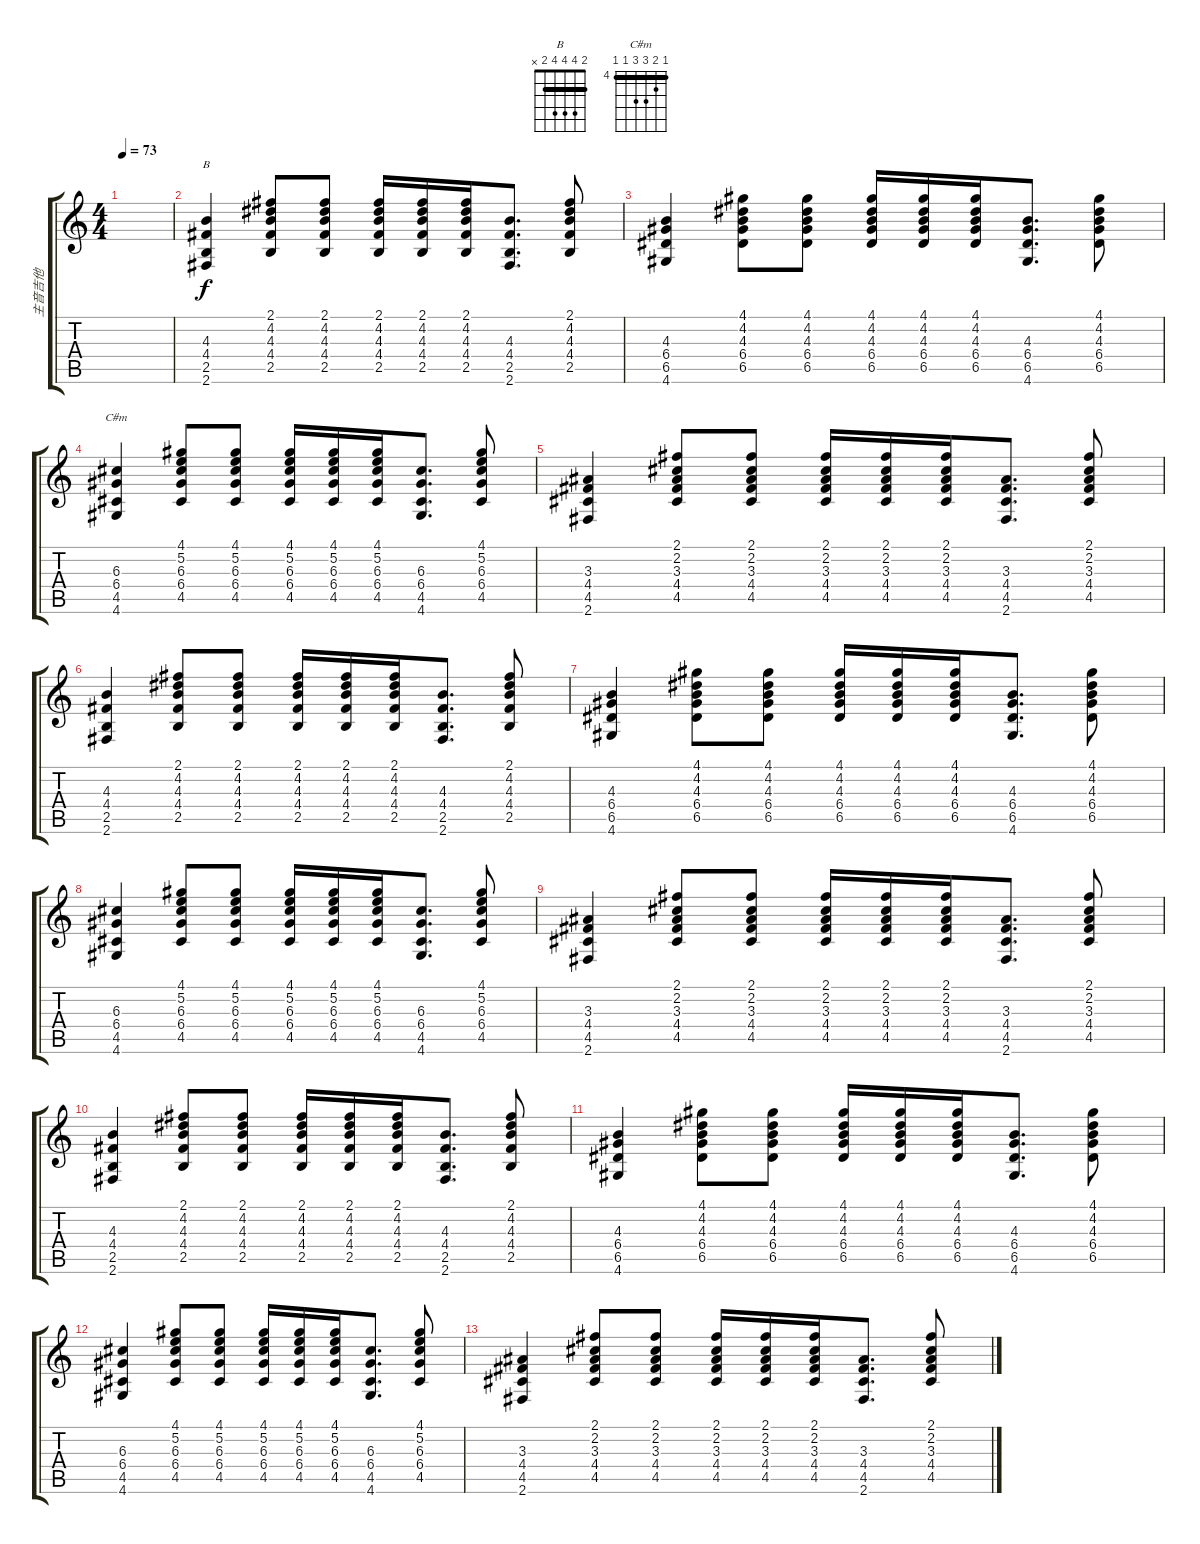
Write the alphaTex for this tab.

\track ("主音吉他" "主音吉他") {instrument acousticguitarsteel}
\staff {score tabs}
\tuning (E4 B3 G3 D3 A2 E2) {hide}
\chord ("B" 2 4 4 4 2 x) {barre 2}
\chord ("C#m" 4 5 6 6 4 4) {firstfret 4 barre 4}
\ts (4 4)
\tempo 73
\clef g2
\ks c
|
(4.3 4.4 2.5 2.6).4{ch "B" volume 5 instrument distortionguitar} (2.1 4.2 4.3 4.4 2.5).8 (2.1 4.2 4.3 4.4 2.5).8 (2.1 4.2 4.3 4.4 2.5).16 (2.1 4.2 4.3 4.4 2.5).16 (2.1 4.2 4.3 4.4 2.5).16 (4.3 4.4 2.5 2.6).8{d} (2.1 4.2 4.3 4.4 2.5).8 |
(4.3 6.4 6.5 4.6).4 (4.1 4.2 4.3 6.4 6.5).8 (4.1 4.2 4.3 6.4 6.5).8 (4.1 4.2 4.3 6.4 6.5).16 (4.1 4.2 4.3 6.4 6.5).16 (4.1 4.2 4.3 6.4 6.5).16 (4.3 6.4 6.5 4.6).8{d} (4.1 4.2 4.3 6.4 6.5).8 |
(6.3 6.4 4.5 4.6).4{ch "C#m"} (4.1 5.2 6.3 6.4 4.5).8 (4.1 5.2 6.3 6.4 4.5).8 (4.1 5.2 6.3 6.4 4.5).16 (4.1 5.2 6.3 6.4 4.5).16 (4.1 5.2 6.3 6.4 4.5).16 (6.3 6.4 4.5 4.6).8{d} (4.1 5.2 6.3 6.4 4.5).8 |
(3.3 4.4 4.5 2.6).4 (2.1 2.2 3.3 4.4 4.5).8 (2.1 2.2 3.3 4.4 4.5).8 (2.1 2.2 3.3 4.4 4.5).16 (2.1 2.2 3.3 4.4 4.5).16 (2.1 2.2 3.3 4.4 4.5).16 (3.3 4.4 4.5 2.6).8{d} (2.1 2.2 3.3 4.4 4.5).8 |
(4.3 4.4 2.5 2.6).4 (2.1 4.2 4.3 4.4 2.5).8 (2.1 4.2 4.3 4.4 2.5).8 (2.1 4.2 4.3 4.4 2.5).16 (2.1 4.2 4.3 4.4 2.5).16 (2.1 4.2 4.3 4.4 2.5).16 (4.3 4.4 2.5 2.6).8{d} (2.1 4.2 4.3 4.4 2.5).8 |
(4.3 6.4 6.5 4.6).4 (4.1 4.2 4.3 6.4 6.5).8 (4.1 4.2 4.3 6.4 6.5).8 (4.1 4.2 4.3 6.4 6.5).16 (4.1 4.2 4.3 6.4 6.5).16 (4.1 4.2 4.3 6.4 6.5).16 (4.3 6.4 6.5 4.6).8{d} (4.1 4.2 4.3 6.4 6.5).8 |
(6.3 6.4 4.5 4.6).4 (4.1 5.2 6.3 6.4 4.5).8 (4.1 5.2 6.3 6.4 4.5).8 (4.1 5.2 6.3 6.4 4.5).16 (4.1 5.2 6.3 6.4 4.5).16 (4.1 5.2 6.3 6.4 4.5).16 (6.3 6.4 4.5 4.6).8{d} (4.1 5.2 6.3 6.4 4.5).8 |
(3.3 4.4 4.5 2.6).4 (2.1 2.2 3.3 4.4 4.5).8 (2.1 2.2 3.3 4.4 4.5).8 (2.1 2.2 3.3 4.4 4.5).16 (2.1 2.2 3.3 4.4 4.5).16 (2.1 2.2 3.3 4.4 4.5).16 (3.3 4.4 4.5 2.6).8{d} (2.1 2.2 3.3 4.4 4.5).8 |
(4.3 4.4 2.5 2.6).4 (2.1 4.2 4.3 4.4 2.5).8 (2.1 4.2 4.3 4.4 2.5).8 (2.1 4.2 4.3 4.4 2.5).16 (2.1 4.2 4.3 4.4 2.5).16 (2.1 4.2 4.3 4.4 2.5).16 (4.3 4.4 2.5 2.6).8{d} (2.1 4.2 4.3 4.4 2.5).8 |
(4.3 6.4 6.5 4.6).4 (4.1 4.2 4.3 6.4 6.5).8 (4.1 4.2 4.3 6.4 6.5).8 (4.1 4.2 4.3 6.4 6.5).16 (4.1 4.2 4.3 6.4 6.5).16 (4.1 4.2 4.3 6.4 6.5).16 (4.3 6.4 6.5 4.6).8{d} (4.1 4.2 4.3 6.4 6.5).8 |
(6.3 6.4 4.5 4.6).4 (4.1 5.2 6.3 6.4 4.5).8 (4.1 5.2 6.3 6.4 4.5).8 (4.1 5.2 6.3 6.4 4.5).16 (4.1 5.2 6.3 6.4 4.5).16 (4.1 5.2 6.3 6.4 4.5).16 (6.3 6.4 4.5 4.6).8{d} (4.1 5.2 6.3 6.4 4.5).8 |
(3.3 4.4 4.5 2.6).4 (2.1 2.2 3.3 4.4 4.5).8 (2.1 2.2 3.3 4.4 4.5).8 (2.1 2.2 3.3 4.4 4.5).16 (2.1 2.2 3.3 4.4 4.5).16 (2.1 2.2 3.3 4.4 4.5).16 (3.3 4.4 4.5 2.6).8{d} (2.1 2.2 3.3 4.4 4.5).8
